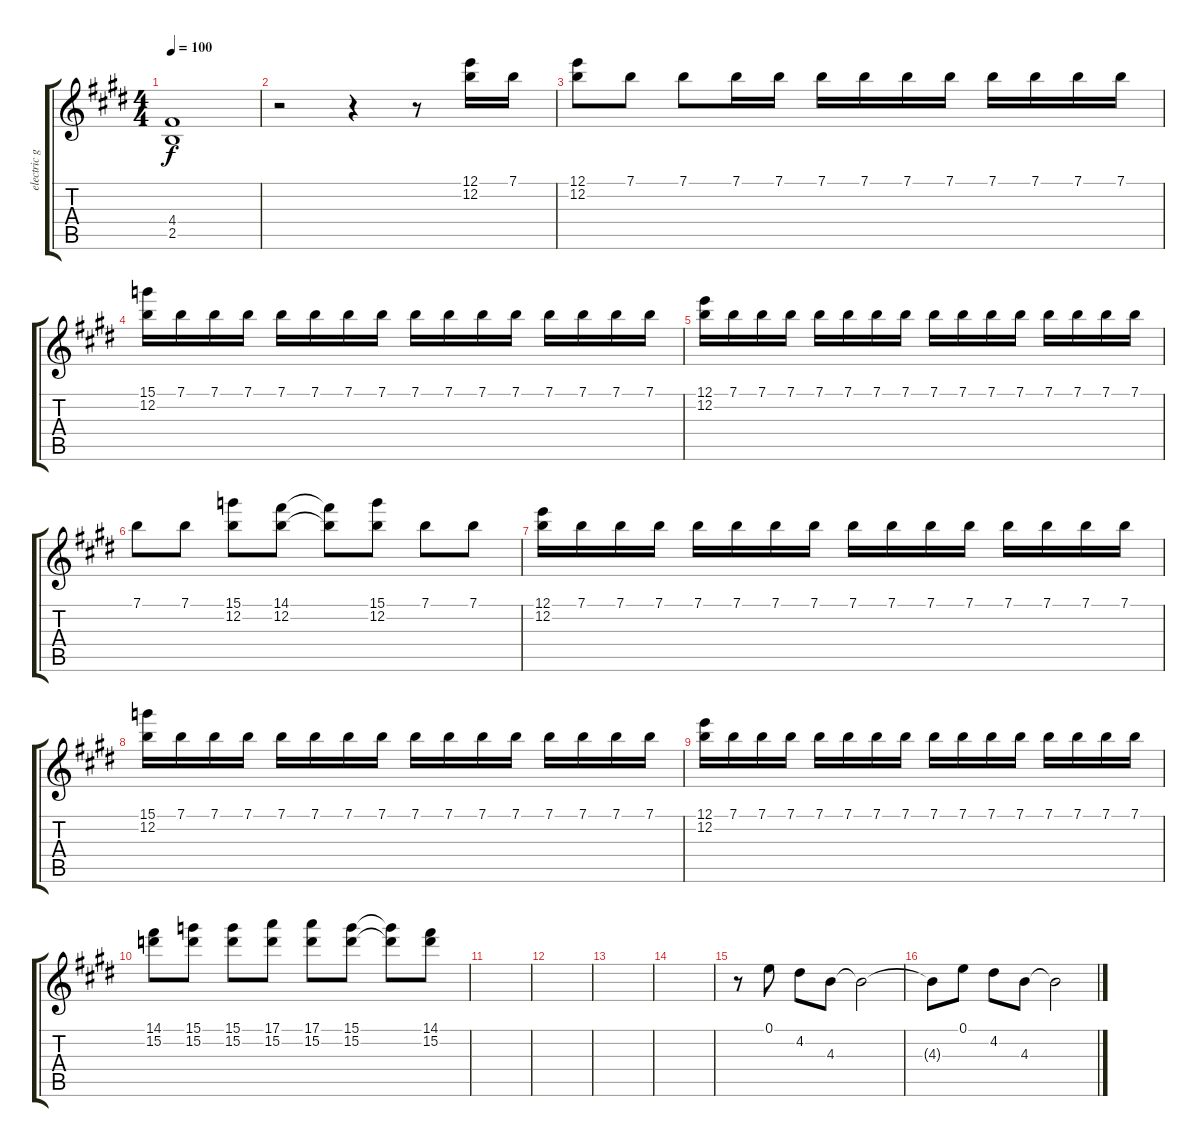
\track ("electric guitar1" "electric g") {instrument electricguitarmuted}
\staff {score tabs}
\tuning (E4 B3 G3 D3 A2 E2) {hide}
\ts (4 4)
\tempo 100
\clef g2
\ks e
(4.4{t} 2.5{t}).1{dy f} |
r.2 r.4 r.8 (12.1 12.2).16 7.1.16 |
(12.1 12.2).8 7.1.8 7.1.8 7.1.16 7.1.16 7.1.16 7.1.16 7.1.16 7.1.16 7.1.16 7.1.16 7.1.16 7.1.16 |
(15.1 12.2).16 7.1.16 7.1.16 7.1.16 7.1.16 7.1.16 7.1.16 7.1.16 7.1.16 7.1.16 7.1.16 7.1.16 7.1.16 7.1.16 7.1.16 7.1.16 |
(12.1 12.2).16 7.1.16 7.1.16 7.1.16 7.1.16 7.1.16 7.1.16 7.1.16 7.1.16 7.1.16 7.1.16 7.1.16 7.1.16 7.1.16 7.1.16 7.1.16 |
7.1.8 7.1.8 (15.1 12.2).8 (14.1 12.2).8 (14.1{t} 12.2{t}).8 (15.1 12.2).8 7.1.8 7.1.8 |
(12.1 12.2).16 7.1.16 7.1.16 7.1.16 7.1.16 7.1.16 7.1.16 7.1.16 7.1.16 7.1.16 7.1.16 7.1.16 7.1.16 7.1.16 7.1.16 7.1.16 |
(15.1 12.2).16 7.1.16 7.1.16 7.1.16 7.1.16 7.1.16 7.1.16 7.1.16 7.1.16 7.1.16 7.1.16 7.1.16 7.1.16 7.1.16 7.1.16 7.1.16 |
(12.1 12.2).16 7.1.16 7.1.16 7.1.16 7.1.16 7.1.16 7.1.16 7.1.16 7.1.16 7.1.16 7.1.16 7.1.16 7.1.16 7.1.16 7.1.16 7.1.16 |
(14.1 15.2).8 (15.1 15.2).8 (15.1 15.2).8 (17.1 15.2).8 (17.1 15.2).8 (15.1 15.2).8 (15.1{t} 15.2{t}).8 (14.1 15.2).8 |
|
|
|
|
r.8 0.1.8 4.2.8 4.3.8 4.3{t}.2 |
4.3{t}.8 0.1.8 4.2.8 4.3.8 4.3{t}.2
